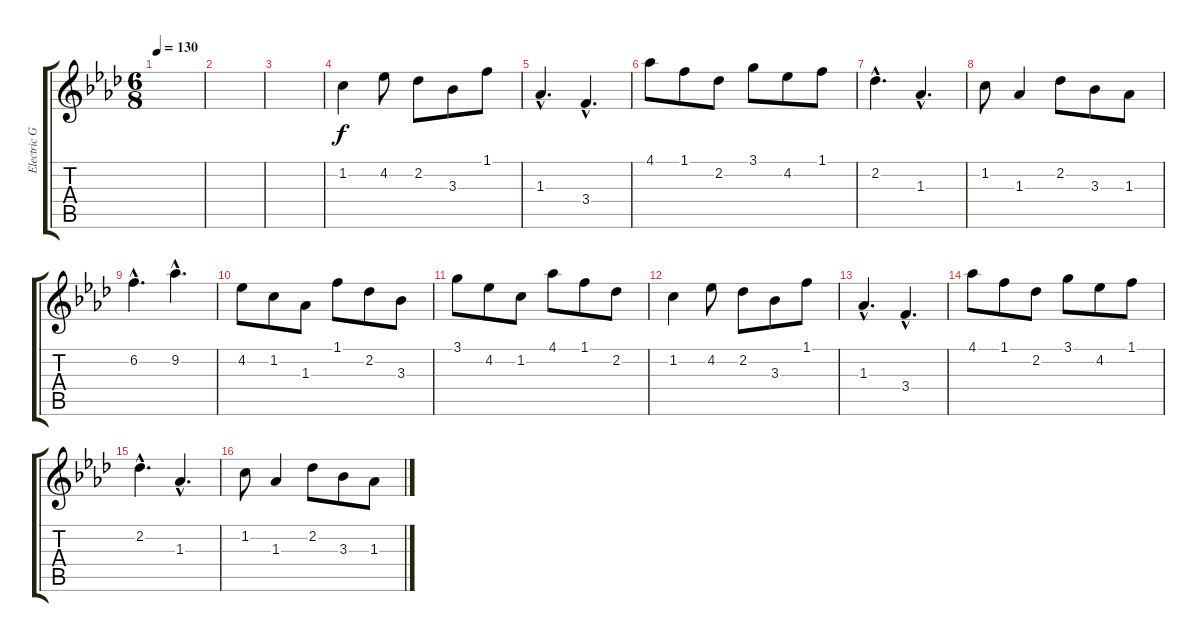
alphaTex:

\track ("Electric Guitar II" "Electric G") {instrument distortionguitar}
\staff {score tabs}
\tuning (E4 B3 G3 D3 A2 E2) {hide}
\ts (6 8)
\tempo 130
\clef g2
\ks ab
|
|
|
1.2.4{volume 16} 4.2.8 2.2.8 3.3.8 1.1.8 |
1.3{hac}.4{d} 3.4{hac}.4{d} |
4.1.8 1.1.8 2.2.8 3.1.8 4.2.8 1.1.8 |
2.2{hac}.4{d} 1.3{hac}.4{d} |
1.2.8 1.3.4 2.2.8 3.3.8 1.3.8 |
6.2{hac}.4{d} 9.2{hac}.4{d} |
4.2.8 1.2.8 1.3.8 1.1.8 2.2.8 3.3.8 |
3.1.8 4.2.8 1.2.8 4.1.8 1.1.8 2.2.8 |
1.2.4{volume 16} 4.2.8 2.2.8 3.3.8 1.1.8 |
1.3{hac}.4{d} 3.4{hac}.4{d} |
4.1.8 1.1.8 2.2.8 3.1.8 4.2.8 1.1.8 |
2.2{hac}.4{d} 1.3{hac}.4{d} |
1.2.8 1.3.4 2.2.8 3.3.8 1.3.8
